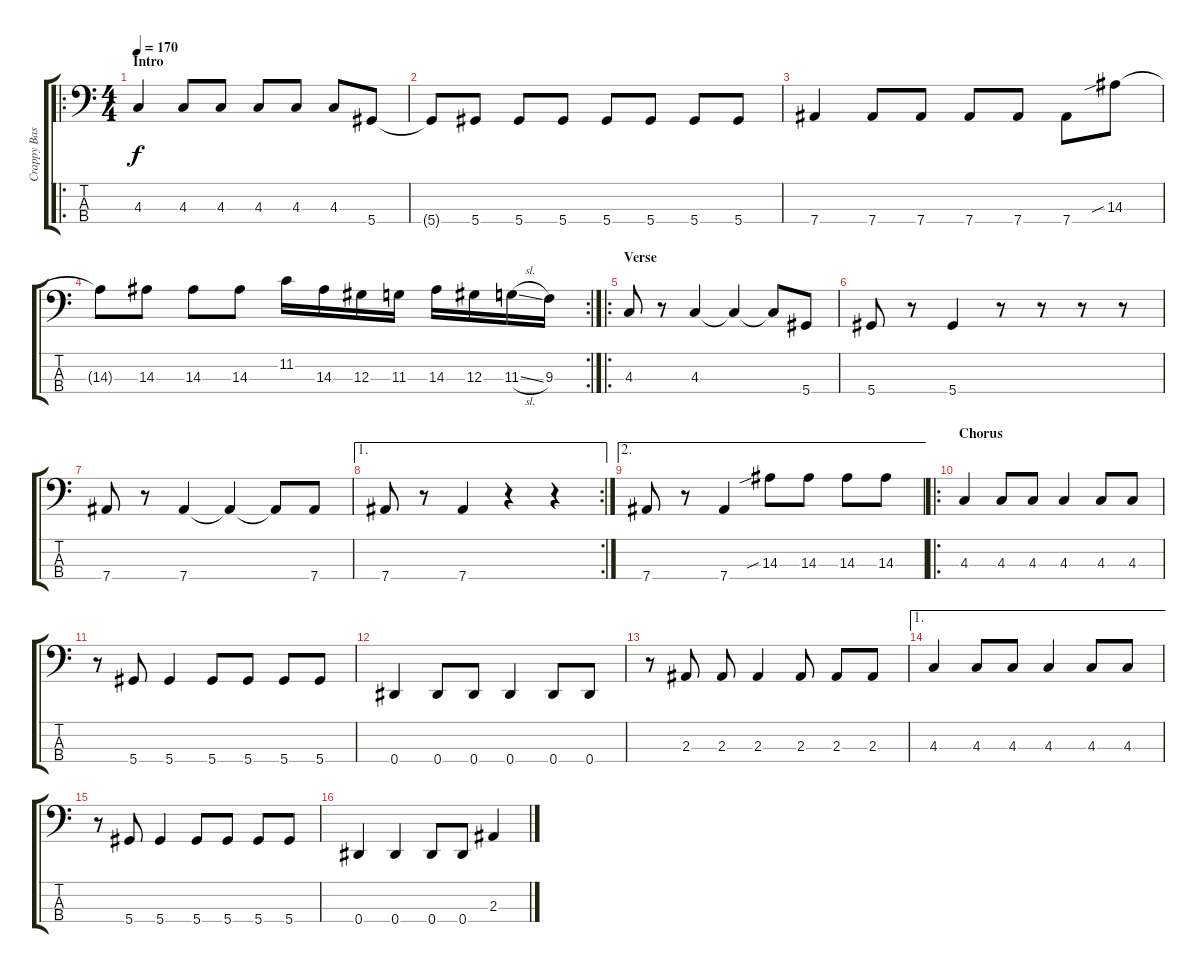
\track ("Crappy Bass" "Crappy Bas") {instrument electricbasspick}
\staff {score tabs}
\tuning (Gb2 Db2 Ab1 Eb1) {hide}
\ro
\ts (4 4)
\section ("" "Intro")
\tempo 170
\clef f4
\ks c
4.3.4{dy f instrument electricbasspick} 4.3.8 4.3.8 4.3.8 4.3.8 4.3.8 5.4.8 |
5.4{t}.8 5.4.8 5.4.8 5.4.8 5.4.8 5.4.8 5.4.8 5.4.8 |
7.4.4 7.4.8 7.4.8 7.4.8 7.4.8 7.4.8 14.3{sib}.8 |
\rc 2
14.3{t}.8 14.3.8 14.3.8 14.3.8 11.2.16 14.3.16 12.3.16 11.3.16 14.3.16 12.3.16 11.3{sl}.16 9.3.16 |
\ro
\section ("" "Verse")
4.3.8 r.8 4.3.4 4.3{t}.4 4.3{t}.8 5.4.8 |
5.4.8 r.8 5.4.4 r.8 r.8 r.8 r.8 |
7.4.8 r.8 7.4.4 7.4{t}.4 7.4{t}.8 7.4.8 |
\ae 1
\rc 2
7.4.8 r.8 7.4.4 r.4 r.4 |
\ae 2
7.4.8 r.8 7.4.4 14.3{sib}.8 14.3.8 14.3.8 14.3.8 |
\ro
\section ("" "Chorus")
4.3.4 4.3.8 4.3.8 4.3.4 4.3.8 4.3.8 |
r.8 5.4.8 5.4.4 5.4.8 5.4.8 5.4.8 5.4.8 |
0.4.4 0.4.8 0.4.8 0.4.4 0.4.8 0.4.8 |
r.8 2.3.8 2.3.8 2.3.4 2.3.8 2.3.8 2.3.8 |
\ae 1
4.3.4 4.3.8 4.3.8 4.3.4 4.3.8 4.3.8 |
r.8 5.4.8 5.4.4 5.4.8 5.4.8 5.4.8 5.4.8 |
0.4.4 0.4.4 0.4.8 0.4.8 2.3.4
